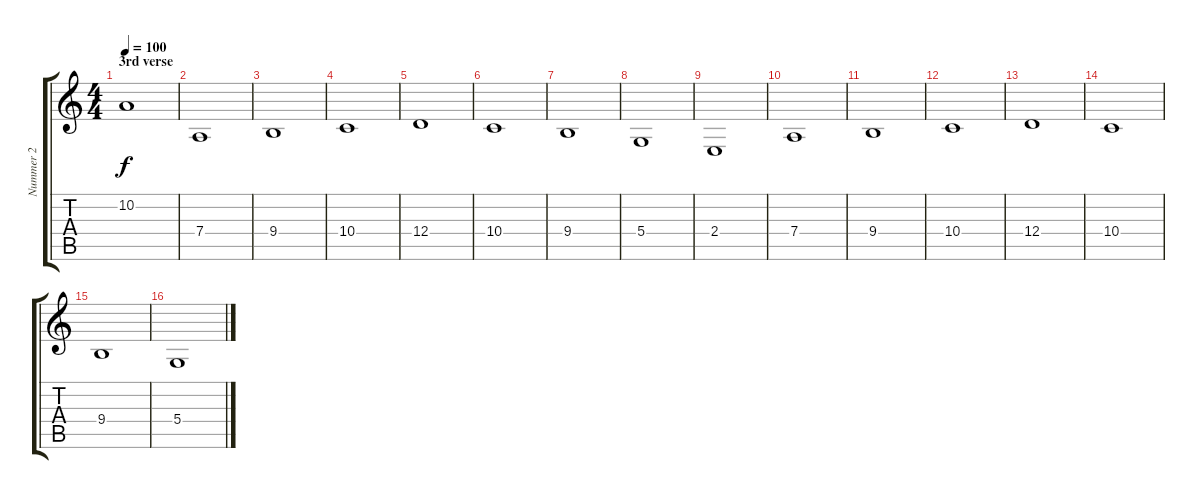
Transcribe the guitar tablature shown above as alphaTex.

\track ("Nummer 2" "Nummer 2") {instrument stringensemble1}
\staff {score tabs}
\tuning (E4 B3 G3 D3 A2 E2) {hide}
\ts (4 4)
\section ("" "3rd verse")
\tempo 100
\clef g2
\ks c
10.2.1{dy f} |
7.4.1 |
9.4.1 |
10.4.1 |
12.4.1 |
10.4.1 |
9.4.1 |
5.4.1 |
2.4.1 |
7.4.1 |
9.4.1 |
10.4.1 |
12.4.1 |
10.4.1 |
9.4.1 |
5.4.1
